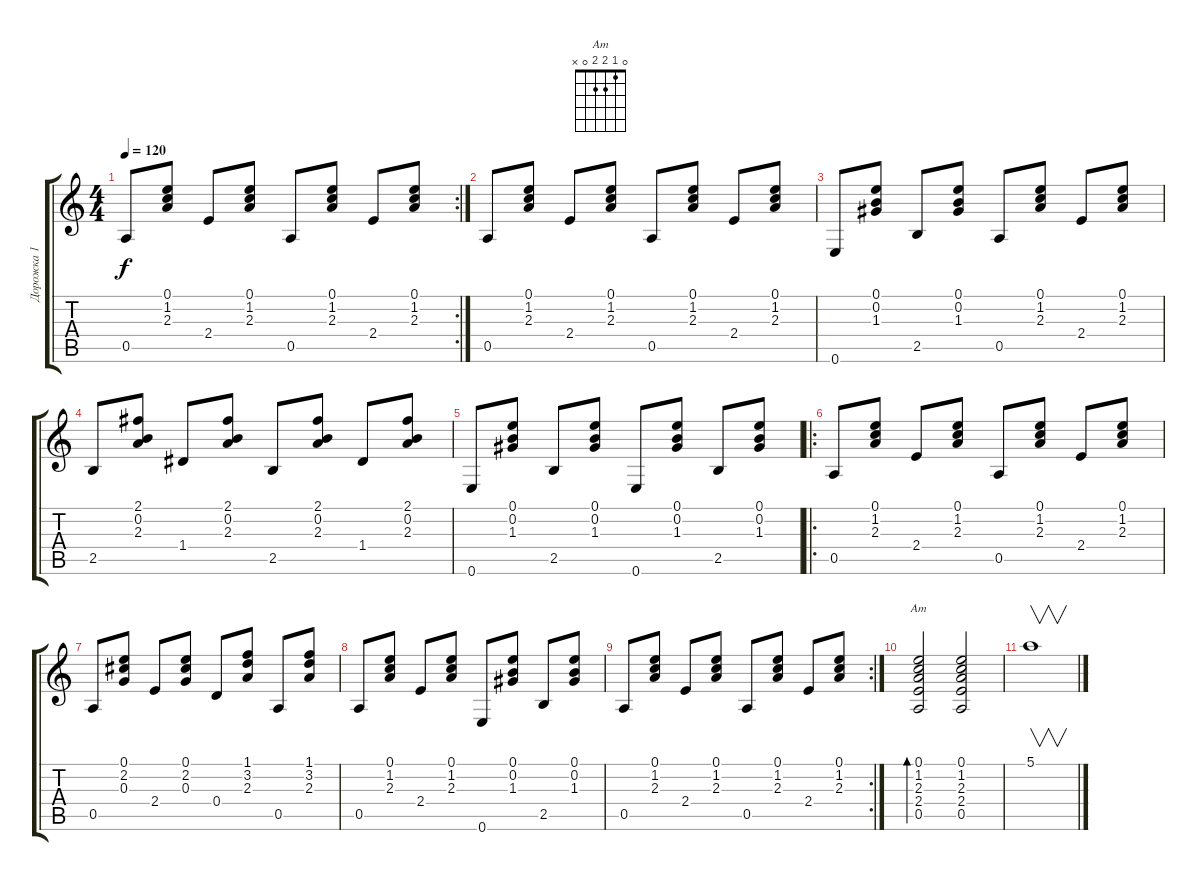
\track ("Дорожка 1" "Дорожка 1") {instrument acousticguitarsteel}
\staff {score tabs}
\tuning (E4 B3 G3 D3 A2 E2) {hide}
\chord ("Am" 0 1 2 2 0 x)
\rc 2
\ts (4 4)
\tempo 120
\clef g2
\ks c
0.5.8{dy f} (0.1 1.2 2.3).8 2.4.8 (0.1 1.2 2.3).8 0.5.8 (0.1 1.2 2.3).8 2.4.8 (0.1 1.2 2.3).8 |
0.5.8 (0.1 1.2 2.3).8 2.4.8 (0.1 1.2 2.3).8 0.5.8 (0.1 1.2 2.3).8 2.4.8 (0.1 1.2 2.3).8 |
0.6.8 (0.1 0.2 1.3).8 2.5.8 (0.1 0.2 1.3).8 0.5.8 (0.1 1.2 2.3).8 2.4.8 (0.1 1.2 2.3).8 |
2.5.8 (2.1 0.2 2.3).8 1.4.8 (2.1 0.2 2.3).8 2.5.8 (2.1 0.2 2.3).8 1.4.8 (2.1 0.2 2.3).8 |
0.6.8 (0.1 0.2 1.3).8 2.5.8 (0.1 0.2 1.3).8 0.6.8 (0.1 0.2 1.3).8 2.5.8 (0.1 0.2 1.3).8 |
\ro
0.5.8 (0.1 1.2 2.3).8 2.4.8 (0.1 1.2 2.3).8 0.5.8 (0.1 1.2 2.3).8 2.4.8 (0.1 1.2 2.3).8 |
0.5.8 (0.1 2.2 0.3).8 2.4.8 (0.1 2.2 0.3).8 0.4.8 (1.1 3.2 2.3).8 0.5.8 (1.1 3.2 2.3).8 |
0.5.8 (0.1 1.2 2.3).8 2.4.8 (0.1 1.2 2.3).8 0.6.8 (0.1 0.2 1.3).8 2.5.8 (0.1 0.2 1.3).8 |
\rc 2
0.5.8 (0.1 1.2 2.3).8 2.4.8 (0.1 1.2 2.3).8 0.5.8 (0.1 1.2 2.3).8 2.4.8 (0.1 1.2 2.3).8 |
(0.1 1.2 2.3 2.4 0.5).2{bd 480 ch "Am"} (0.1 1.2 2.3 2.4 0.5).2 |
5.1.1{v}
